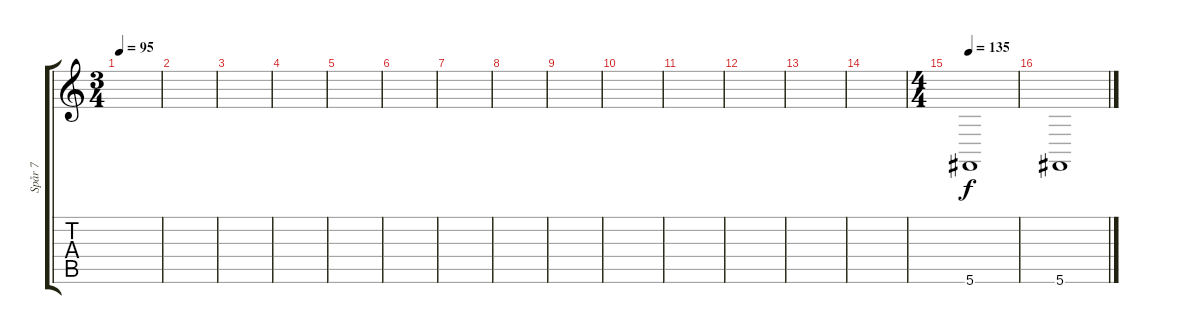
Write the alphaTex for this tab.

\track ("Spår 7" "Spår 7") {instrument synthstrings2}
\staff {score tabs}
\tuning (Eb4 Bb3 Gb3 Db3 Ab2 Db2) {hide}
\ts (3 4)
\tempo 95
\clef g2
\ks c
|
|
|
|
|
|
|
|
|
|
|
|
|
|
\ts (4 4)
\tempo 135
5.6.1 |
5.6.1
